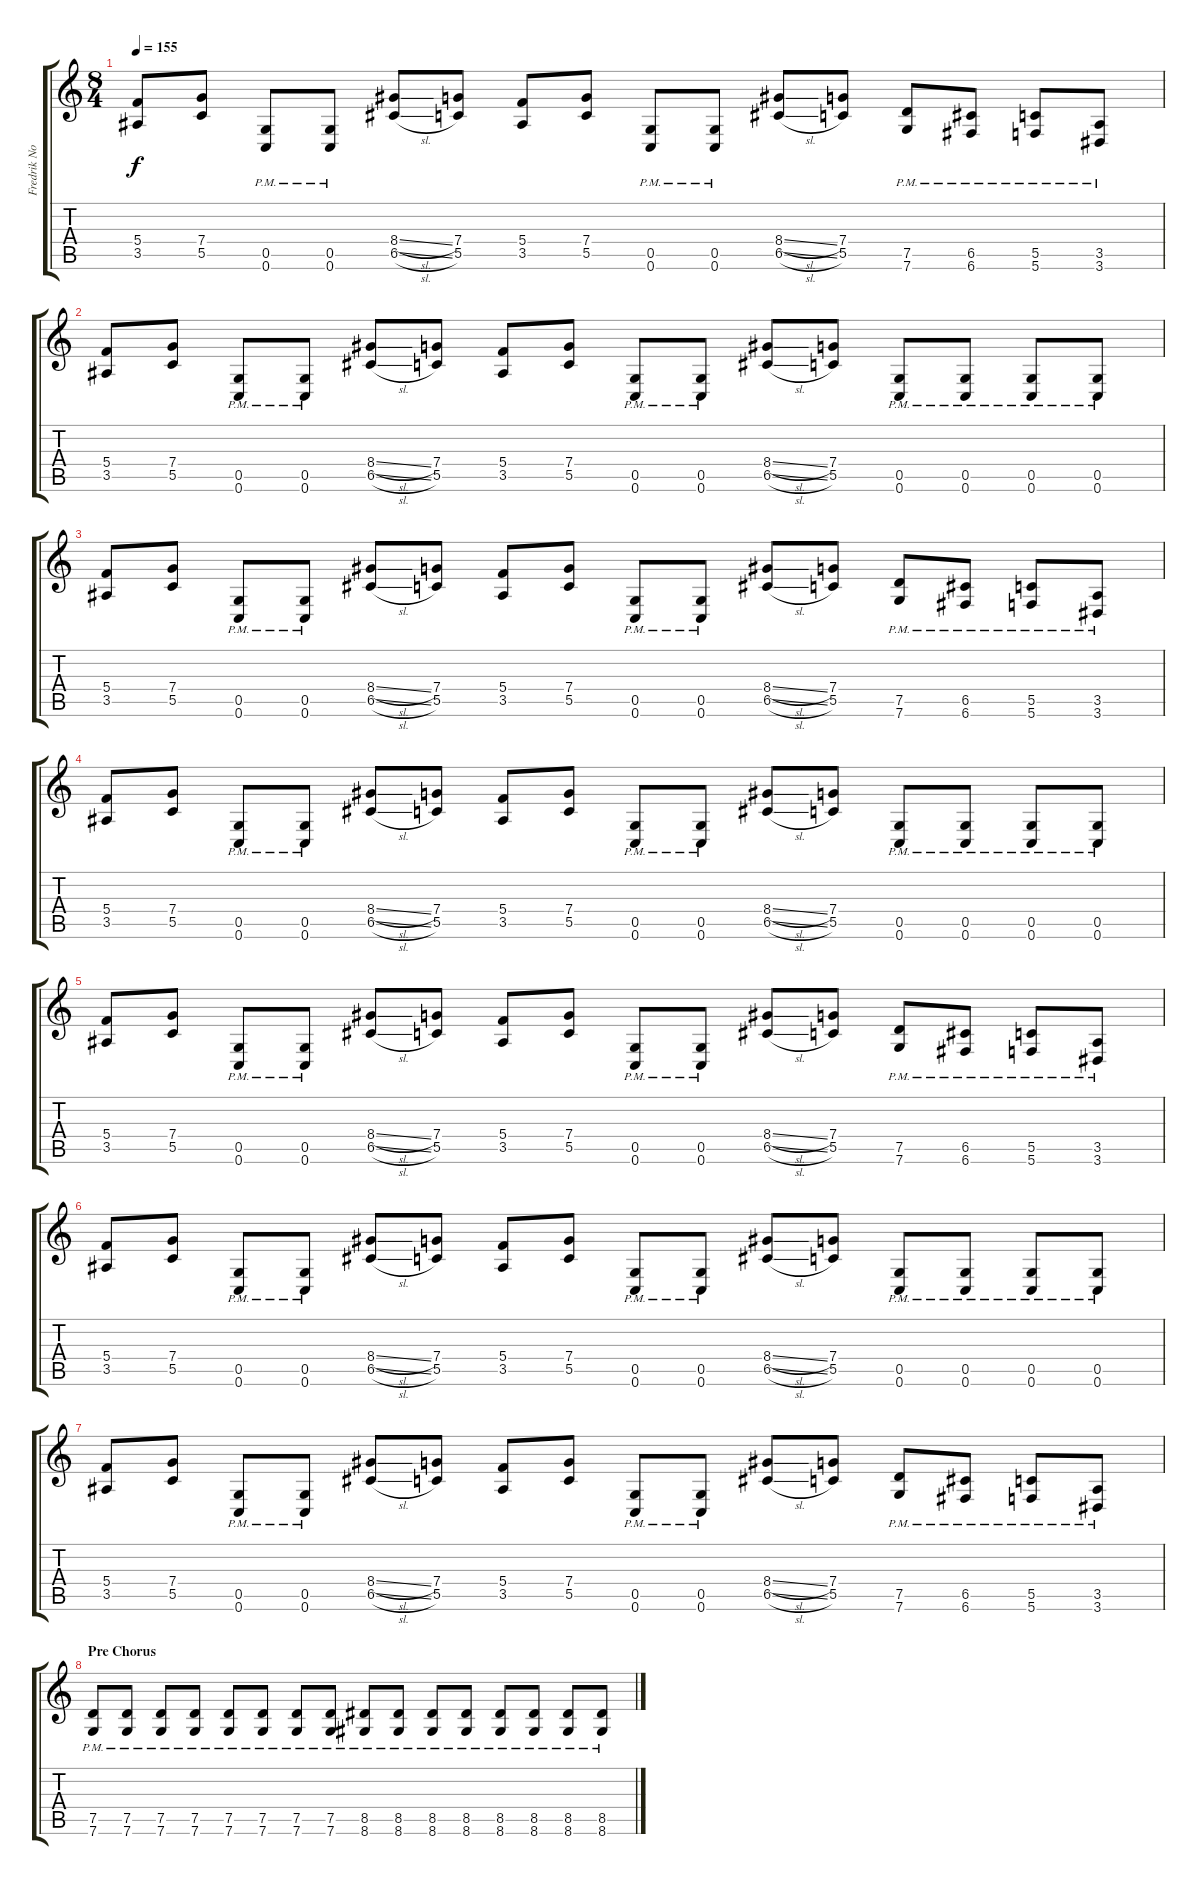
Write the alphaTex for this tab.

\track ("Fredrik Norstrom - Rhytm" "Fredrik No") {instrument distortionguitar}
\staff {score tabs}
\tuning (D4 A3 F3 C3 G2 C2) {hide}
\ts (8 4)
\tempo 155
\clef g2
\ks c
(5.4 3.5).8{dy f} (7.4 5.5).8 (0.5{pm} 0.6{pm}).8 (0.5{pm} 0.6{pm}).8 (8.4{sl} 6.5{sl}).8 (7.4 5.5).8 (5.4 3.5).8 (7.4 5.5).8 (0.5{pm} 0.6{pm}).8 (0.5{pm} 0.6{pm}).8 (8.4{sl} 6.5{sl}).8 (7.4 5.5).8 (7.5{pm} 7.6{pm}).8 (6.5{pm} 6.6{pm}).8 (5.5{pm} 5.6{pm}).8 (3.5{pm} 3.6{pm}).8 |
(5.4 3.5).8 (7.4 5.5).8 (0.5{pm} 0.6{pm}).8 (0.5{pm} 0.6{pm}).8 (8.4{sl} 6.5{sl}).8 (7.4 5.5).8 (5.4 3.5).8 (7.4 5.5).8 (0.5{pm} 0.6{pm}).8 (0.5{pm} 0.6{pm}).8 (8.4{sl} 6.5{sl}).8 (7.4 5.5).8 (0.5{pm} 0.6{pm}).8 (0.5{pm} 0.6{pm}).8 (0.5{pm} 0.6{pm}).8 (0.5{pm} 0.6{pm}).8 |
(5.4 3.5).8 (7.4 5.5).8 (0.5{pm} 0.6{pm}).8 (0.5{pm} 0.6{pm}).8 (8.4{sl} 6.5{sl}).8 (7.4 5.5).8 (5.4 3.5).8 (7.4 5.5).8 (0.5{pm} 0.6{pm}).8 (0.5{pm} 0.6{pm}).8 (8.4{sl} 6.5{sl}).8 (7.4 5.5).8 (7.5{pm} 7.6{pm}).8 (6.5{pm} 6.6{pm}).8 (5.5{pm} 5.6{pm}).8 (3.5{pm} 3.6{pm}).8 |
(5.4 3.5).8 (7.4 5.5).8 (0.5{pm} 0.6{pm}).8 (0.5{pm} 0.6{pm}).8 (8.4{sl} 6.5{sl}).8 (7.4 5.5).8 (5.4 3.5).8 (7.4 5.5).8 (0.5{pm} 0.6{pm}).8 (0.5{pm} 0.6{pm}).8 (8.4{sl} 6.5{sl}).8 (7.4 5.5).8 (0.5{pm} 0.6{pm}).8 (0.5{pm} 0.6{pm}).8 (0.5{pm} 0.6{pm}).8 (0.5{pm} 0.6{pm}).8 |
(5.4 3.5).8 (7.4 5.5).8 (0.5{pm} 0.6{pm}).8 (0.5{pm} 0.6{pm}).8 (8.4{sl} 6.5{sl}).8 (7.4 5.5).8 (5.4 3.5).8 (7.4 5.5).8 (0.5{pm} 0.6{pm}).8 (0.5{pm} 0.6{pm}).8 (8.4{sl} 6.5{sl}).8 (7.4 5.5).8 (7.5{pm} 7.6{pm}).8 (6.5{pm} 6.6{pm}).8 (5.5{pm} 5.6{pm}).8 (3.5{pm} 3.6{pm}).8 |
(5.4 3.5).8 (7.4 5.5).8 (0.5{pm} 0.6{pm}).8 (0.5{pm} 0.6{pm}).8 (8.4{sl} 6.5{sl}).8 (7.4 5.5).8 (5.4 3.5).8 (7.4 5.5).8 (0.5{pm} 0.6{pm}).8 (0.5{pm} 0.6{pm}).8 (8.4{sl} 6.5{sl}).8 (7.4 5.5).8 (0.5{pm} 0.6{pm}).8 (0.5{pm} 0.6{pm}).8 (0.5{pm} 0.6{pm}).8 (0.5{pm} 0.6{pm}).8 |
(5.4 3.5).8 (7.4 5.5).8 (0.5{pm} 0.6{pm}).8 (0.5{pm} 0.6{pm}).8 (8.4{sl} 6.5{sl}).8 (7.4 5.5).8 (5.4 3.5).8 (7.4 5.5).8 (0.5{pm} 0.6{pm}).8 (0.5{pm} 0.6{pm}).8 (8.4{sl} 6.5{sl}).8 (7.4 5.5).8 (7.5{pm} 7.6{pm}).8 (6.5{pm} 6.6{pm}).8 (5.5{pm} 5.6{pm}).8 (3.5{pm} 3.6{pm}).8 |
\section ("" "Pre Chorus")
(7.5{pm} 7.6{pm}).8 (7.5{pm} 7.6{pm}).8 (7.5{pm} 7.6{pm}).8 (7.5{pm} 7.6{pm}).8 (7.5{pm} 7.6{pm}).8 (7.5{pm} 7.6{pm}).8 (7.5{pm} 7.6{pm}).8 (7.5{pm} 7.6{pm}).8 (8.5{pm} 8.6{pm}).8 (8.5{pm} 8.6{pm}).8 (8.5{pm} 8.6{pm}).8 (8.5{pm} 8.6{pm}).8 (8.5{pm} 8.6{pm}).8 (8.5{pm} 8.6{pm}).8 (8.5{pm} 8.6{pm}).8 (8.5{pm} 8.6{pm}).8
